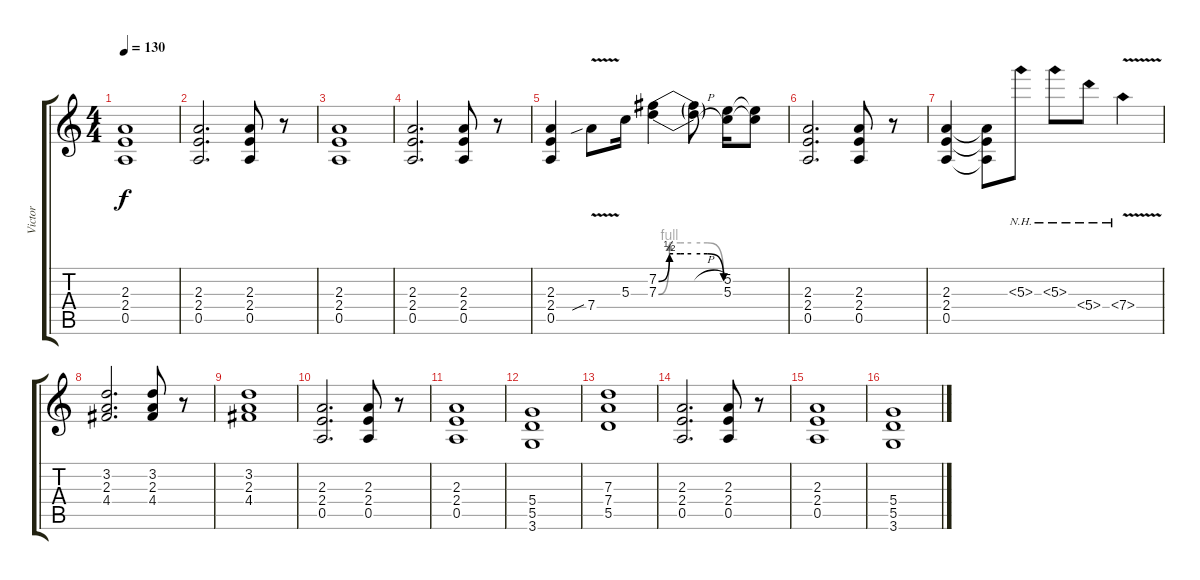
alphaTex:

\track ("Victor" "Victor") {instrument distortionguitar}
\staff {score tabs}
\tuning (E4 B3 G3 D3 A2 E2) {hide}
\ts (4 4)
\tempo 130
\clef g2
\ks c
(2.3 2.4 0.5).1{dy f} |
(2.3 2.4 0.5).2{d} (2.3 2.4 0.5).8 r.8 |
(2.3 2.4 0.5).1 |
(2.3 2.4 0.5).2{d} (2.3 2.4 0.5).8 r.8 |
(2.3 2.4 0.5).4 7.4{v sib}.8 5.3.16 (7.2{be (custom 0 0 10 2 20 2 30 2 45 2 60 0)} 7.3{be (custom 0 0 10 4 20 4 30 4 45 4 60 0)}).4 (7.2{h t} 7.3{h t}).8 (5.2 5.3).16 (5.2{t} 5.3{t}).8 |
(2.3 2.4 0.5).2{d} (2.3 2.4 0.5).8 r.8 |
(2.3 2.4 0.5).4 (2.3{t} 2.4{t} 0.5{t}).8 5.3{nh}.8 5.3{nh}.8 5.4{nh}.8 7.4{nh v}.4 |
(3.2 2.3 4.4).2{d} (3.2 2.3 4.4).8 r.8 |
(3.2 2.3 4.4).1 |
(2.3 2.4 0.5).2{d} (2.3 2.4 0.5).8 r.8 |
(2.3 2.4 0.5).1 |
(5.4 5.5 3.6).1 |
(7.3 7.4 5.5).1 |
(2.3 2.4 0.5).2{d} (2.3 2.4 0.5).8 r.8 |
(2.3 2.4 0.5).1 |
(5.4 5.5 3.6).1
